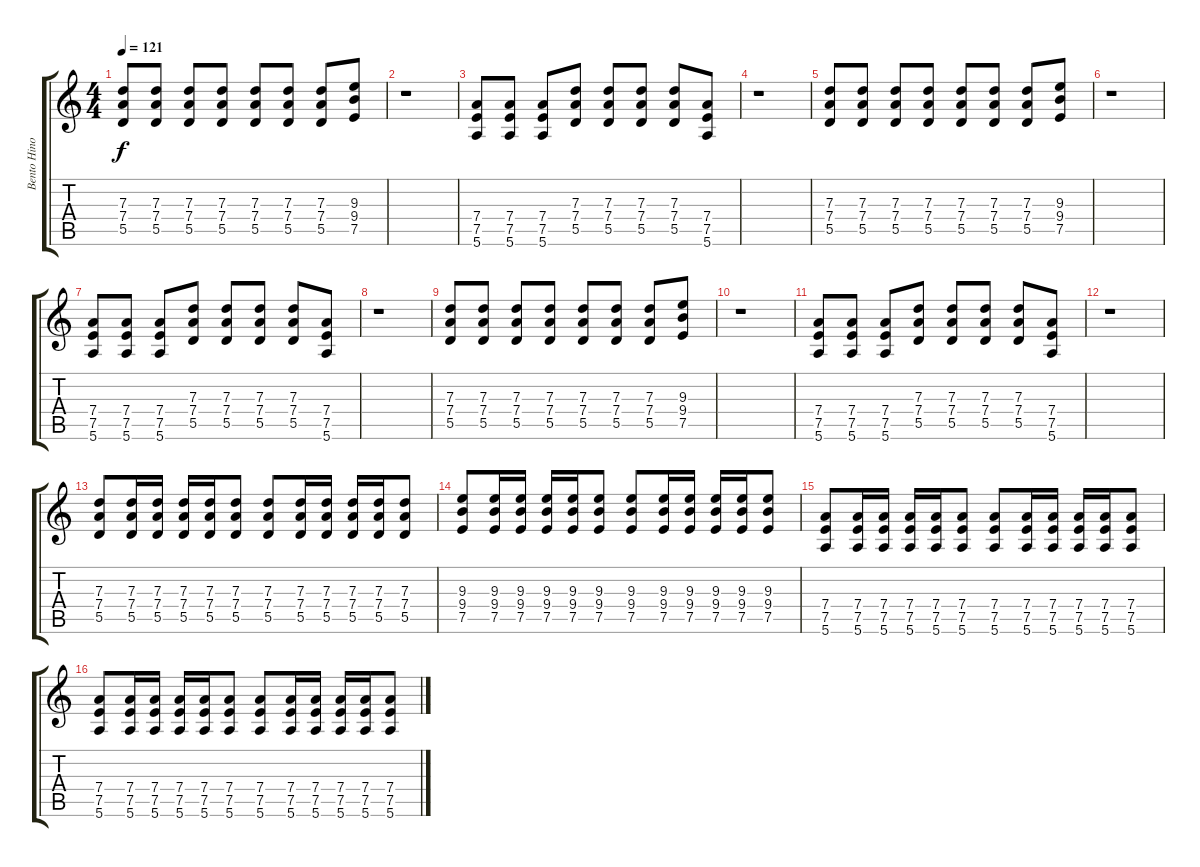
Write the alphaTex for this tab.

\track ("Bento Hinoto" "Bento Hino") {instrument overdrivenguitar}
\staff {score tabs}
\tuning (E4 B3 G3 D3 A2 E2) {hide}
\ts (4 4)
\tempo 121
\clef g2
\ks c
(7.3 7.4 5.5).8{dy f} (7.3 7.4 5.5).8 (7.3 7.4 5.5).8 (7.3 7.4 5.5).8 (7.3 7.4 5.5).8 (7.3 7.4 5.5).8 (7.3 7.4 5.5).8 (9.3 9.4 7.5).8 |
r.1 |
(7.4 7.5 5.6).8 (7.4 7.5 5.6).8 (7.4 7.5 5.6).8 (7.3 7.4 5.5).8 (7.3 7.4 5.5).8 (7.3 7.4 5.5).8 (7.3 7.4 5.5).8 (7.4 7.5 5.6).8 |
r.1 |
(7.3 7.4 5.5).8 (7.3 7.4 5.5).8 (7.3 7.4 5.5).8 (7.3 7.4 5.5).8 (7.3 7.4 5.5).8 (7.3 7.4 5.5).8 (7.3 7.4 5.5).8 (9.3 9.4 7.5).8 |
r.1 |
(7.4 7.5 5.6).8 (7.4 7.5 5.6).8 (7.4 7.5 5.6).8 (7.3 7.4 5.5).8 (7.3 7.4 5.5).8 (7.3 7.4 5.5).8 (7.3 7.4 5.5).8 (7.4 7.5 5.6).8 |
r.1 |
(7.3 7.4 5.5).8 (7.3 7.4 5.5).8 (7.3 7.4 5.5).8 (7.3 7.4 5.5).8 (7.3 7.4 5.5).8 (7.3 7.4 5.5).8 (7.3 7.4 5.5).8 (9.3 9.4 7.5).8 |
r.1 |
(7.4 7.5 5.6).8 (7.4 7.5 5.6).8 (7.4 7.5 5.6).8 (7.3 7.4 5.5).8 (7.3 7.4 5.5).8 (7.3 7.4 5.5).8 (7.3 7.4 5.5).8 (7.4 7.5 5.6).8 |
r.1 |
(7.3 7.4 5.5).8 (7.3 7.4 5.5).16 (7.3 7.4 5.5).16 (7.3 7.4 5.5).16 (7.3 7.4 5.5).16 (7.3 7.4 5.5).8 (7.3 7.4 5.5).8 (7.3 7.4 5.5).16 (7.3 7.4 5.5).16 (7.3 7.4 5.5).16 (7.3 7.4 5.5).16 (7.3 7.4 5.5).8 |
(9.3 9.4 7.5).8 (9.3 9.4 7.5).16 (9.3 9.4 7.5).16 (9.3 9.4 7.5).16 (9.3 9.4 7.5).16 (9.3 9.4 7.5).8 (9.3 9.4 7.5).8 (9.3 9.4 7.5).16 (9.3 9.4 7.5).16 (9.3 9.4 7.5).16 (9.3 9.4 7.5).16 (9.3 9.4 7.5).8 |
(7.4 7.5 5.6).8 (7.4 7.5 5.6).16 (7.4 7.5 5.6).16 (7.4 7.5 5.6).16 (7.4 7.5 5.6).16 (7.4 7.5 5.6).8 (7.4 7.5 5.6).8 (7.4 7.5 5.6).16 (7.4 7.5 5.6).16 (7.4 7.5 5.6).16 (7.4 7.5 5.6).16 (7.4 7.5 5.6).8 |
(7.4 7.5 5.6).8 (7.4 7.5 5.6).16 (7.4 7.5 5.6).16 (7.4 7.5 5.6).16 (7.4 7.5 5.6).16 (7.4 7.5 5.6).8 (7.4 7.5 5.6).8 (7.4 7.5 5.6).16 (7.4 7.5 5.6).16 (7.4 7.5 5.6).16 (7.4 7.5 5.6).16 (7.4 7.5 5.6).8
